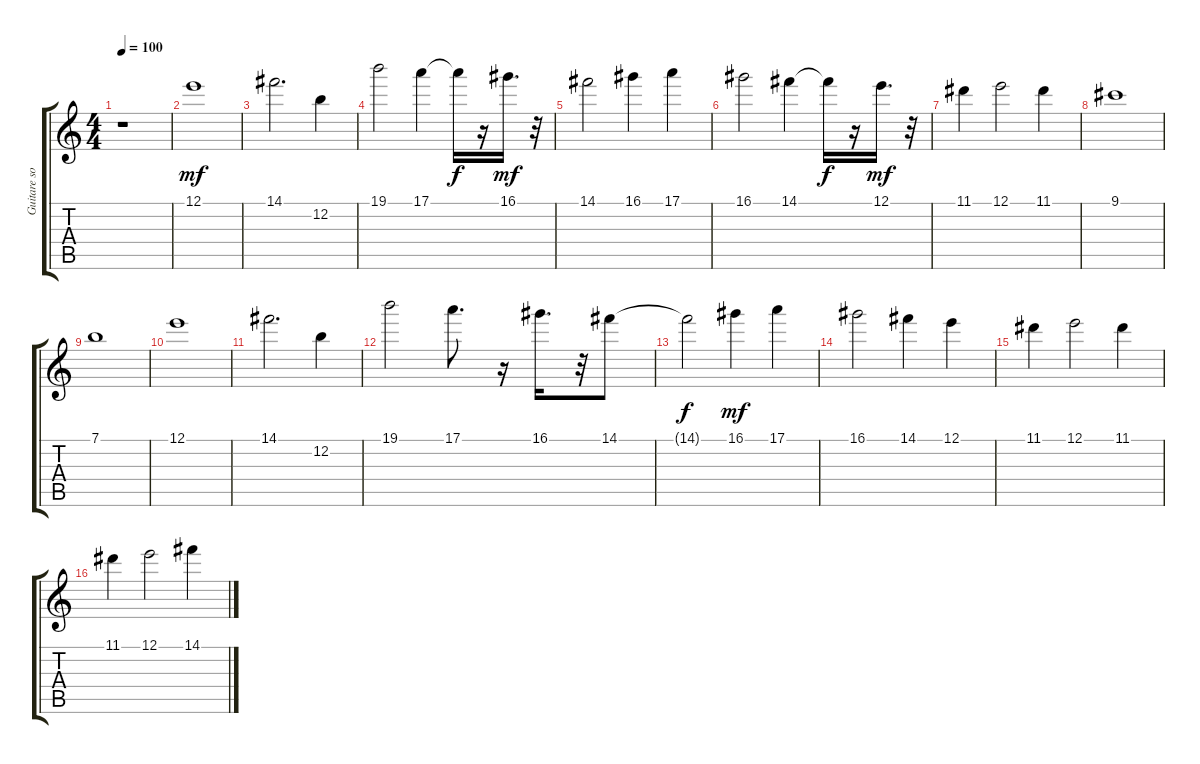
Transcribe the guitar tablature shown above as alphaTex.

\track ("Guitare solo" "Guitare so") {instrument distortionguitar}
\staff {score tabs}
\tuning (E4 B3 G3 D3 A2 E2) {hide}
\ts (4 4)
\tempo 100
\clef g2
\ks c
r.1{dy mf} |
12.1.1 |
14.1.2{d} 12.2.4 |
19.1.2 17.1.4 17.1{t}.16{dy f} r.16 16.1.16{d dy mf} r.32 |
14.1.2 16.1.4 17.1.4 |
16.1.2 14.1.4 14.1{t}.16{dy f} r.16 12.1.16{d dy mf} r.32 |
11.1.4 12.1.2 11.1.4 |
9.1.1 |
7.1.1 |
12.1.1 |
14.1.2{d} 12.2.4 |
19.1.2 17.1.8{d} r.16 16.1.16{d} r.32 14.1.8 |
14.1{t}.2{dy f} 16.1.4{dy mf} 17.1.4 |
16.1.2 14.1.4 12.1.4 |
11.1.4 12.1.2 11.1.4 |
11.1.4 12.1.2 14.1.4
